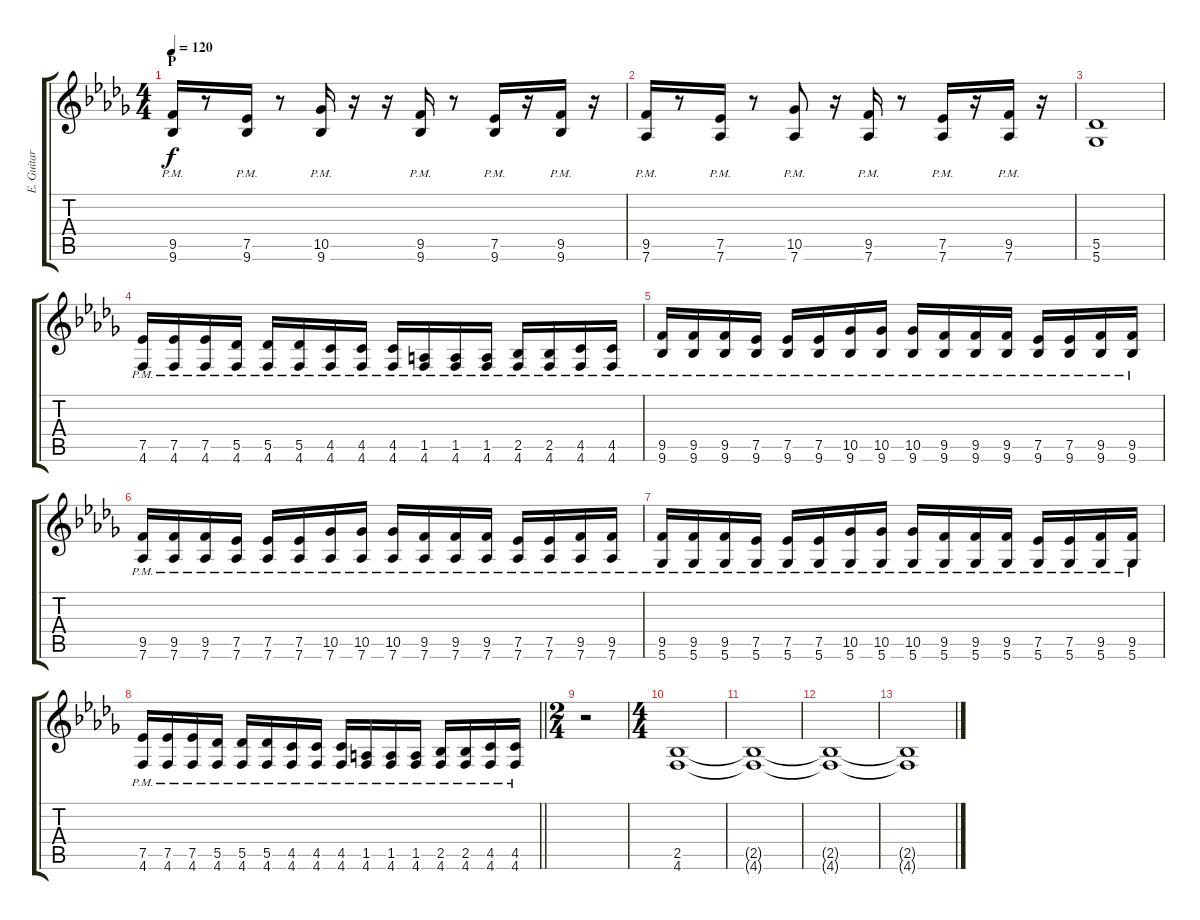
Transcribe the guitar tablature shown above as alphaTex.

\track ("E. Guitar II" "E. Guitar ") {instrument overdrivenguitar}
\staff {score tabs}
\tuning (Eb4 Bb3 Gb3 Db3 Ab2 Db2) {hide}
\ts (4 4)
\section ("" "P")
\tempo 120
\clef g2
\ks db
(9.5{pm} 9.6{pm}).16{dy f} r.8 (7.5{pm} 9.6{pm}).16 r.8 (10.5{pm} 9.6{pm}).16 r.16 r.16 (9.5{pm} 9.6{pm}).16 r.8 (7.5{pm} 9.6{pm}).16 r.16 (9.5{pm} 9.6{pm}).16 r.16 |
(9.5{pm} 7.6{pm}).16 r.8 (7.5{pm} 7.6{pm}).16 r.8 (10.5{pm} 7.6{pm}).8 r.16 (9.5{pm} 7.6{pm}).16 r.8 (7.5{pm} 7.6{pm}).16 r.16 (9.5{pm} 7.6{pm}).16 r.16 |
(5.5 5.6).1 |
(7.5{pm} 4.6{pm}).16 (7.5{pm} 4.6{pm}).16 (7.5{pm} 4.6{pm}).16 (5.5{pm} 4.6{pm}).16 (5.5{pm} 4.6{pm}).16 (5.5{pm} 4.6{pm}).16 (4.5{pm} 4.6{pm}).16 (4.5{pm} 4.6{pm}).16 (4.5{pm} 4.6{pm}).16 (1.5{pm} 4.6{pm}).16 (1.5{pm} 4.6{pm}).16 (1.5{pm} 4.6{pm}).16 (2.5{pm} 4.6{pm}).16 (2.5{pm} 4.6{pm}).16 (4.5{pm} 4.6{pm}).16 (4.5{pm} 4.6{pm}).16 |
(9.5{pm} 9.6{pm}).16 (9.5{pm} 9.6{pm}).16 (9.5{pm} 9.6{pm}).16 (7.5{pm} 9.6{pm}).16 (7.5{pm} 9.6{pm}).16 (7.5{pm} 9.6{pm}).16 (10.5{pm} 9.6{pm}).16 (10.5{pm} 9.6{pm}).16 (10.5{pm} 9.6{pm}).16 (9.5{pm} 9.6{pm}).16 (9.5{pm} 9.6{pm}).16 (9.5{pm} 9.6{pm}).16 (7.5{pm} 9.6{pm}).16 (7.5{pm} 9.6{pm}).16 (9.5{pm} 9.6{pm}).16 (9.5{pm} 9.6{pm}).16 |
(9.5{pm} 7.6{pm}).16 (9.5{pm} 7.6{pm}).16 (9.5{pm} 7.6{pm}).16 (7.5{pm} 7.6{pm}).16 (7.5{pm} 7.6{pm}).16 (7.5{pm} 7.6{pm}).16 (10.5{pm} 7.6{pm}).16 (10.5{pm} 7.6{pm}).16 (10.5{pm} 7.6{pm}).16 (9.5{pm} 7.6{pm}).16 (9.5{pm} 7.6{pm}).16 (9.5{pm} 7.6{pm}).16 (7.5{pm} 7.6{pm}).16 (7.5{pm} 7.6{pm}).16 (9.5{pm} 7.6{pm}).16 (9.5{pm} 7.6{pm}).16 |
(9.5{pm} 5.6{pm}).16 (9.5{pm} 5.6{pm}).16 (9.5{pm} 5.6{pm}).16 (7.5{pm} 5.6{pm}).16 (7.5{pm} 5.6{pm}).16 (7.5{pm} 5.6{pm}).16 (10.5{pm} 5.6{pm}).16 (10.5{pm} 5.6{pm}).16 (10.5{pm} 5.6{pm}).16 (9.5{pm} 5.6{pm}).16 (9.5{pm} 5.6{pm}).16 (9.5{pm} 5.6{pm}).16 (7.5{pm} 5.6{pm}).16 (7.5{pm} 5.6{pm}).16 (9.5{pm} 5.6{pm}).16 (9.5{pm} 5.6{pm}).16 |
\barLineRight lightlight
(7.5{pm} 4.6{pm}).16 (7.5{pm} 4.6{pm}).16 (7.5{pm} 4.6{pm}).16 (5.5{pm} 4.6{pm}).16 (5.5{pm} 4.6{pm}).16 (5.5{pm} 4.6{pm}).16 (4.5{pm} 4.6{pm}).16 (4.5{pm} 4.6{pm}).16 (4.5{pm} 4.6{pm}).16 (1.5{pm} 4.6{pm}).16 (1.5{pm} 4.6{pm}).16 (1.5{pm} 4.6{pm}).16 (2.5{pm} 4.6{pm}).16 (2.5{pm} 4.6{pm}).16 (4.5{pm} 4.6{pm}).16 (4.5{pm} 4.6{pm}).16 |
\ts (2 4)
r.2 |
\ts (4 4)
(2.5 4.6).1 |
(2.5{t} 4.6{t}).1 |
(2.5{t} 4.6{t}).1 |
(2.5{t} 4.6{t}).1
